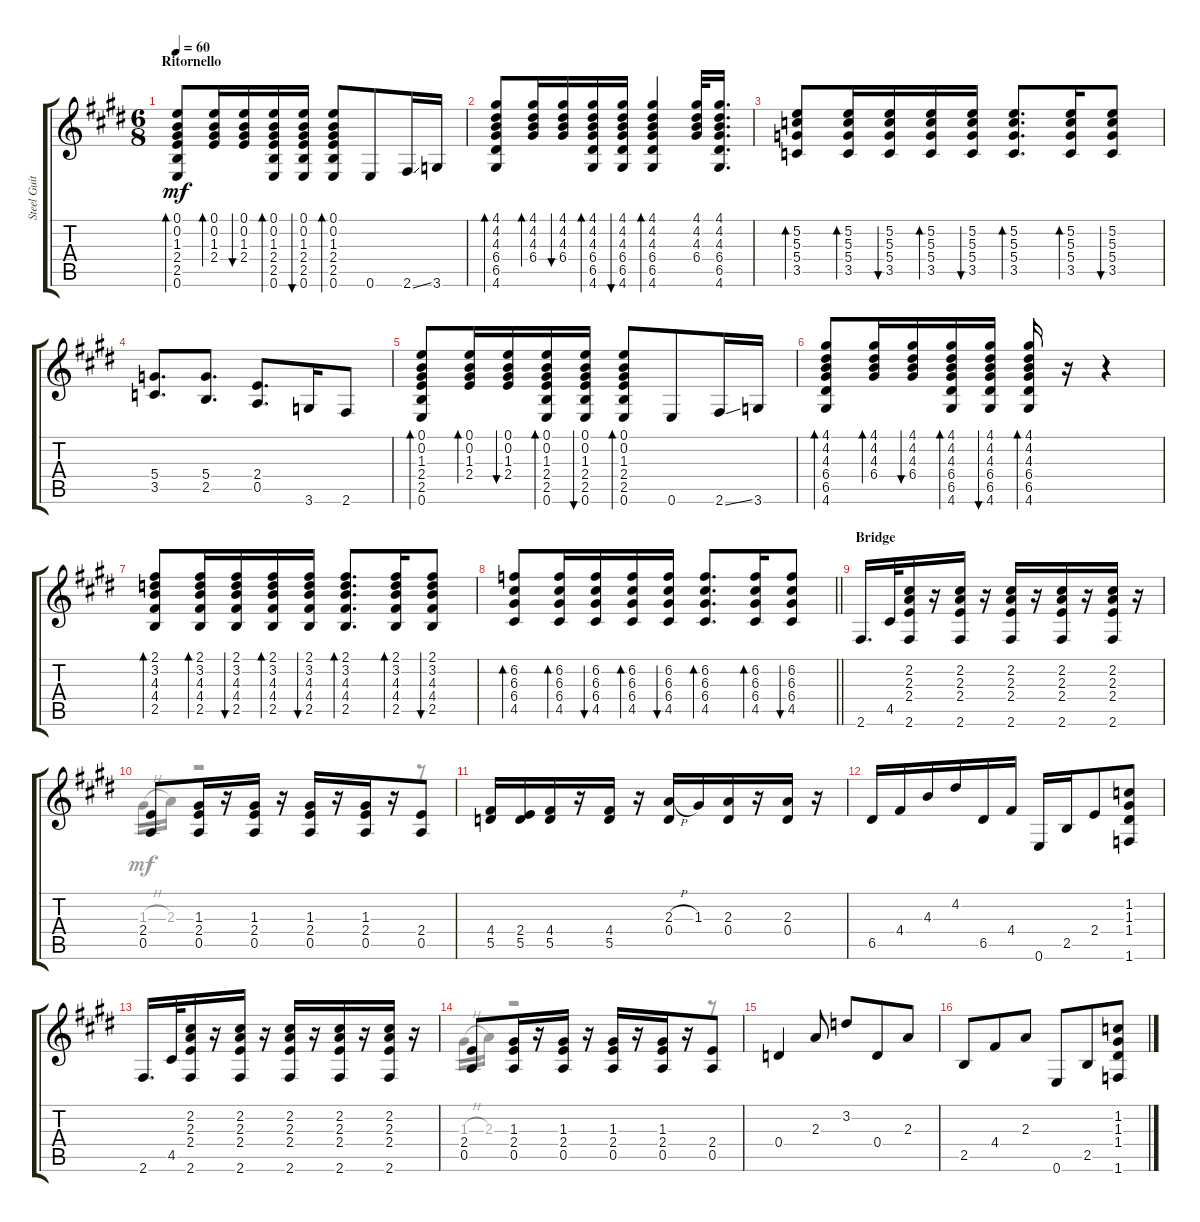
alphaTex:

\track ("Steel Guitar" "Steel Guit") {instrument acousticguitarsteel}
\staff {score tabs}
\tuning (E4 B3 G3 D3 A2 E2) {hide}
\voice
\ts (6 8)
\section ("" "Ritornello")
\tempo 60
\clef g2
\ks e
(0.1 0.2 1.3 2.4 2.5 0.6).8{bd 30 dy mf} (0.1 0.2 1.3 2.4).16{bd 30} (0.1 0.2 1.3 2.4).16{bu 30} (0.1 0.2 1.3 2.4 2.5 0.6).16{bd 30} (0.1 0.2 1.3 2.4 2.5 0.6).16{bu 30} (0.1 0.2 1.3 2.4 2.5 0.6).8{bd 30} 0.6.8 2.6{ss}.16 3.6.16 |
(4.1 4.2 4.3 6.4 6.5 4.6).8{bd 30} (4.1 4.2 4.3 6.4).16{bd 30} (4.1 4.2 4.3 6.4).16{bu 30} (4.1 4.2 4.3 6.4 6.5 4.6).16{bd 30} (4.1 4.2 4.3 6.4 6.5 4.6).16{bu 30} (4.1 4.2 4.3 6.4 6.5 4.6).4{bd 30} (4.1 4.2 4.3 6.4).32 (4.1 4.2 4.3 6.4 6.5 4.6).16{d} |
(5.2 5.3 5.4 3.5).8{bd 30} (5.2 5.3 5.4 3.5).16{bd 30} (5.2 5.3 5.4 3.5).16{bu 30} (5.2 5.3 5.4 3.5).16{bd 30} (5.2 5.3 5.4 3.5).16{bu 30} (5.2 5.3 5.4 3.5).8{d bd 30} (5.2 5.3 5.4 3.5).16{bd 30} (5.2 5.3 5.4 3.5).8{bu 30} |
(5.4 3.5).8{d} (5.4 2.5).8{d} (2.4 0.5).8{d} 3.6.16 2.6.8 |
(0.1 0.2 1.3 2.4 2.5 0.6).8{bd 30} (0.1 0.2 1.3 2.4).16{bd 30} (0.1 0.2 1.3 2.4).16{bu 30} (0.1 0.2 1.3 2.4 2.5 0.6).16{bd 30} (0.1 0.2 1.3 2.4 2.5 0.6).16{bu 30} (0.1 0.2 1.3 2.4 2.5 0.6).8{bd 30} 0.6.8 2.6{ss}.16 3.6.16 |
(4.1 4.2 4.3 6.4 6.5 4.6).8{bd 30} (4.1 4.2 4.3 6.4).16{bd 30} (4.1 4.2 4.3 6.4).16{bu 30} (4.1 4.2 4.3 6.4 6.5 4.6).16{bd 30} (4.1 4.2 4.3 6.4 6.5 4.6).16{bu 30} (4.1 4.2 4.3 6.4 6.5 4.6).16{bd 30} r.16 r.4 |
(2.1 3.2 4.3 4.4 2.5).8{bd 30} (2.1 3.2 4.3 4.4 2.5).16{bd 30} (2.1 3.2 4.3 4.4 2.5).16{bu 30} (2.1 3.2 4.3 4.4 2.5).16{bd 30} (2.1 3.2 4.3 4.4 2.5).16{bu 30} (2.1 3.2 4.3 4.4 2.5).8{d bd 30} (2.1 3.2 4.3 4.4 2.5).16{bd 30} (2.1 3.2 4.3 4.4 2.5).8{bu 30} |
\barLineRight lightlight
(6.2 6.3 6.4 4.5).8{bd 30} (6.2 6.3 6.4 4.5).16{bd 30} (6.2 6.3 6.4 4.5).16{bu 30} (6.2 6.3 6.4 4.5).16{bd 30} (6.2 6.3 6.4 4.5).16{bu 30} (6.2 6.3 6.4 4.5).8{d bd 30} (6.2 6.3 6.4 4.5).16{bd 30} (6.2 6.3 6.4 4.5).8{bu 30} |
\section ("" "Bridge")
2.6.16{d} 4.5.32 (2.2 2.3 2.4 2.6).16 r.16 (2.2 2.3 2.4 2.6).16 r.16 (2.2 2.3 2.4 2.6).16 r.16 (2.2 2.3 2.4 2.6).16 r.16 (2.2 2.3 2.4 2.6).16 r.16 |
(2.4 0.5).8 (1.3 2.4 0.5).16 r.16 (1.3 2.4 0.5).16 r.16 (1.3 2.4 0.5).16 r.16 (1.3 2.4 0.5).16 r.16 (2.4 0.5).8 |
(4.4 5.5).16 (2.4 5.5).16 (4.4 5.5).16 r.16 (4.4 5.5).16 r.16 (2.3{h} 0.4).16 1.3.16 (2.3 0.4).16 r.16 (2.3 0.4).16 r.16 |
6.5.16 4.4.16 4.3.16 4.2.16 6.5.16 4.4.16 0.6.16 2.5.16 2.4.8 (1.2 1.3 1.4 1.6).8 |
2.6.16{d} 4.5.32 (2.2 2.3 2.4 2.6).16 r.16 (2.2 2.3 2.4 2.6).16 r.16 (2.2 2.3 2.4 2.6).16 r.16 (2.2 2.3 2.4 2.6).16 r.16 (2.2 2.3 2.4 2.6).16 r.16 |
(2.4 0.5).8 (1.3 2.4 0.5).16 r.16 (1.3 2.4 0.5).16 r.16 (1.3 2.4 0.5).16 r.16 (1.3 2.4 0.5).16 r.16 (2.4 0.5).8 |
0.4.4 2.3.8 3.2.8 0.4.8 2.3.8 |
2.5.8 4.4.8 2.3.8 0.6.8 2.5.8 (1.2 1.3 1.4 1.6).8
\voice
\clef g2
\ottava regular
\simile none
\ks e
|
|
|
|
|
|
|
\barLineRight lightlight
|
|
1.3{h}.16 2.3.16 r.2 r.8 |
|
|
|
1.3{h}.16 2.3.16 r.2 r.8 |
|
